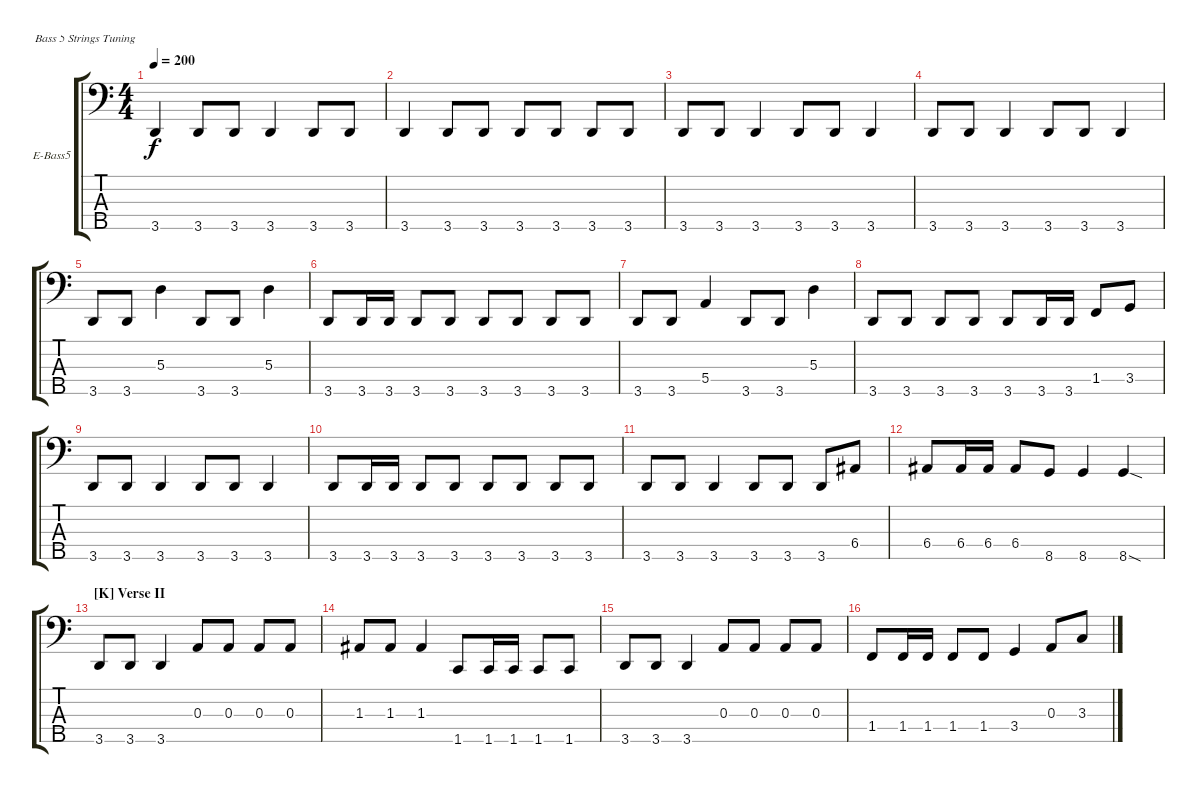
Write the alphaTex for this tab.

\defaultSystemsLayout 4
\bracketExtendMode groupsimilarinstruments
\firstSystemTrackNameOrientation horizontal
\otherSystemsTrackNameOrientation horizontal
\track ("Bass" "E-Bass5") {instrument electricbassfinger}
\staff {score tabs}
\tuning (G2 D2 A1 E1 B0)
\ts (4 4)
\tempo 200
\clef f4
\ks c
3.5.4{dy f} 3.5.8 3.5.8 3.5.4 3.5.8 3.5.8 |
3.5.4 3.5.8 3.5.8 3.5.8 3.5.8 3.5.8 3.5.8 |
3.5.8 3.5.8 3.5.4 3.5.8 3.5.8 3.5.4 |
3.5.8 3.5.8 3.5.4 3.5.8 3.5.8 3.5.4 |
3.5.8 3.5.8 5.3.4 3.5.8 3.5.8 5.3.4 |
3.5.8 3.5.16 3.5.16 3.5.8 3.5.8 3.5.8 3.5.8 3.5.8 3.5.8 |
3.5.8 3.5.8 5.4.4 3.5.8 3.5.8 5.3.4 |
3.5.8 3.5.8 3.5.8 3.5.8 3.5.8 3.5.16 3.5.16 1.4.8 3.4.8 |
3.5.8 3.5.8 3.5.4 3.5.8 3.5.8 3.5.4 |
3.5.8 3.5.16 3.5.16 3.5.8 3.5.8 3.5.8 3.5.8 3.5.8 3.5.8 |
3.5.8 3.5.8 3.5.4 3.5.8 3.5.8 3.5.8 6.4.8 |
6.4.8 6.4.16 6.4.16 6.4.8 8.5.8 8.5.4 8.5{sod}.4 |
\section ("K" "Verse II")
3.5.8 3.5.8 3.5.4 0.3.8 0.3.8 0.3.8 0.3.8 |
1.3.8 1.3.8 1.3.4 1.5.8 1.5.16 1.5.16 1.5.8 1.5.8 |
3.5.8 3.5.8 3.5.4 0.3.8 0.3.8 0.3.8 0.3.8 |
1.4.8 1.4.16 1.4.16 1.4.8 1.4.8 3.4.4 0.3.8 3.3.8
